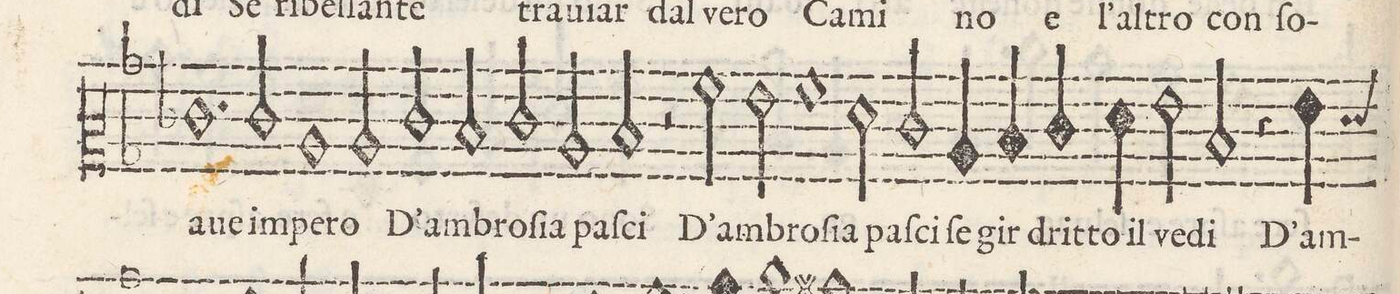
**kern	**text
*I"ALTO	*
*clefC2	*
*k[b-]	*
*met(C)	*
*M2/1	*
1.e-X	-aue
=27-	=27-
2e-yX/	im-
1c	-pe-
=28-	=28-
2c/	-ro
2eny/	D`am-
2d/	-bro-
2e/	-ſia
=29-	=29-
2c/	paſ-
2d/	-ci
2r	.
2a\	D`am-
=30-	=30-
2g\	-bro-
1a	-ſia
2f\	paſ-
=31-	=31-
2e/	-ci
4c/	ſe
4d/	gir
4e/	drit-
4f\	-to il
2g\	ve-
=32-	=32-
2d/	-di
4r	.
4g\	D`am-
*-	*-
